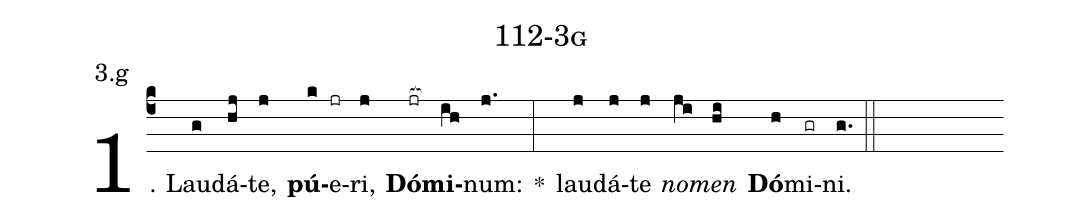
name: 112-3g;
annotation: 3.g;
%%
(c4)1. Lau(g)dá(hj)te,(j) <b>pú</b>(k)e(jr)ri,(j) <b>Dó</b>(jr[ocb:1{])<b>mi</b>(ih[ocb:0}])num:(j.) *(:) lau(j)dá(j)te(j) <i>no</i>(ji)<i>men</i>(hi) <b>Dó</b>(h)mi(gr)ni.(g.) (::)
